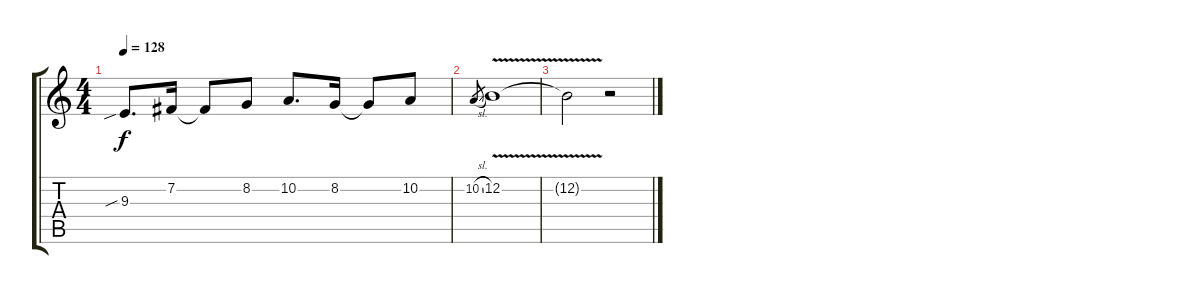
\track "" {instrument breathnoise}
\staff {score tabs}
\tuning (E4 B3 G3 D3 A2 E2) {hide}
\ts (4 4)
\tempo 128
\clef g2
\ks c
9.3{sib}.8{d dy f} 7.2.16 7.2{t}.8 8.2.8 10.2.8{d} 8.2.16 8.2{t}.8 10.2.8 |
10.2{sl}.8{gr} 12.2{v}.1 |
12.2{t}.2 r.2
